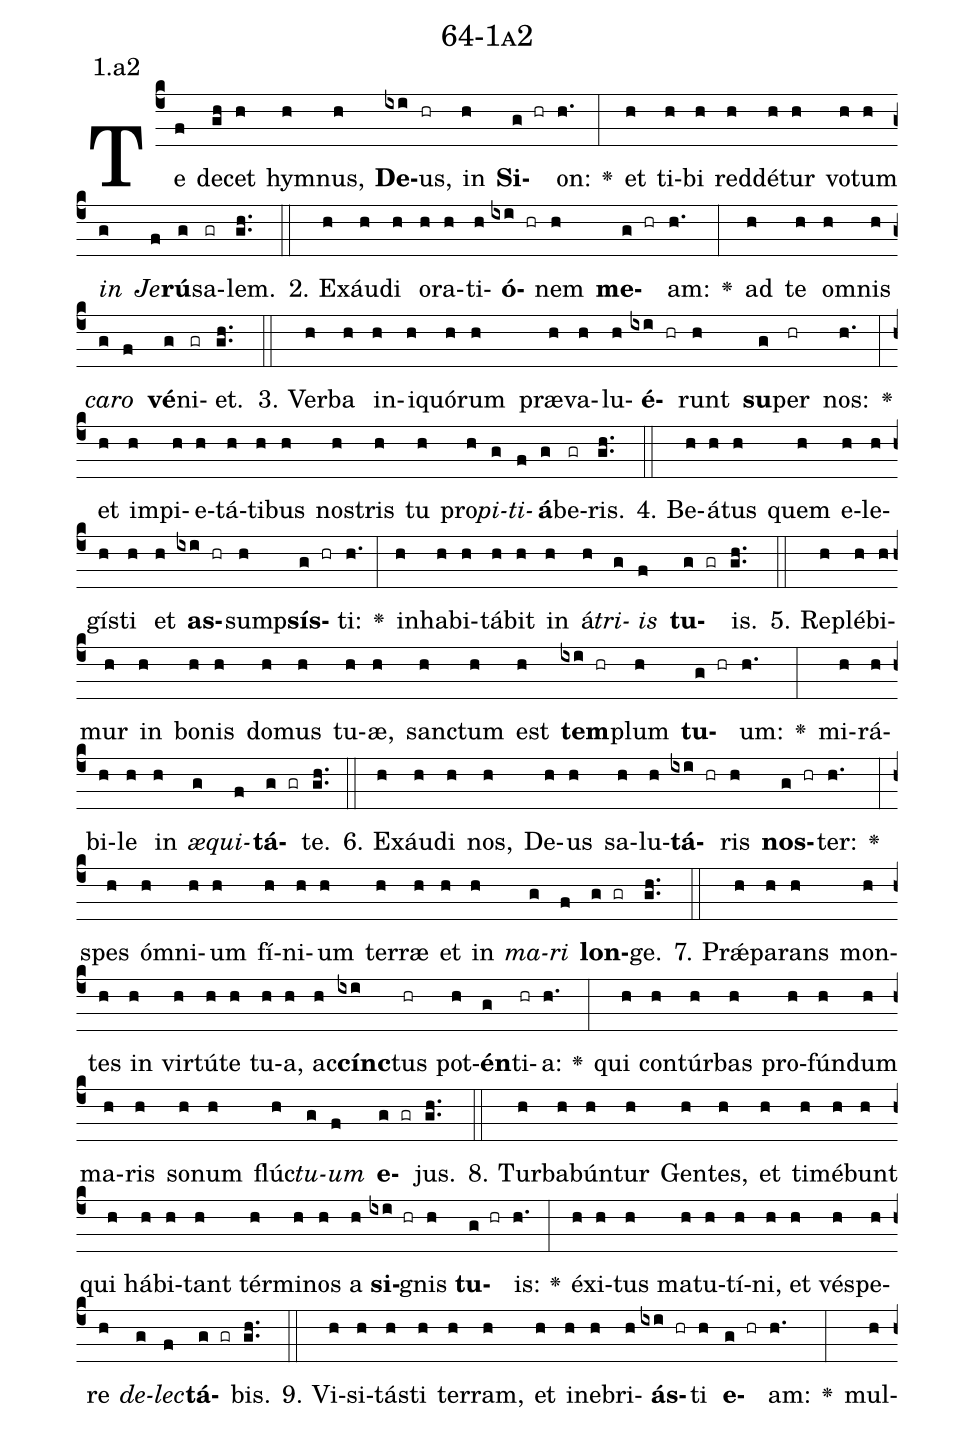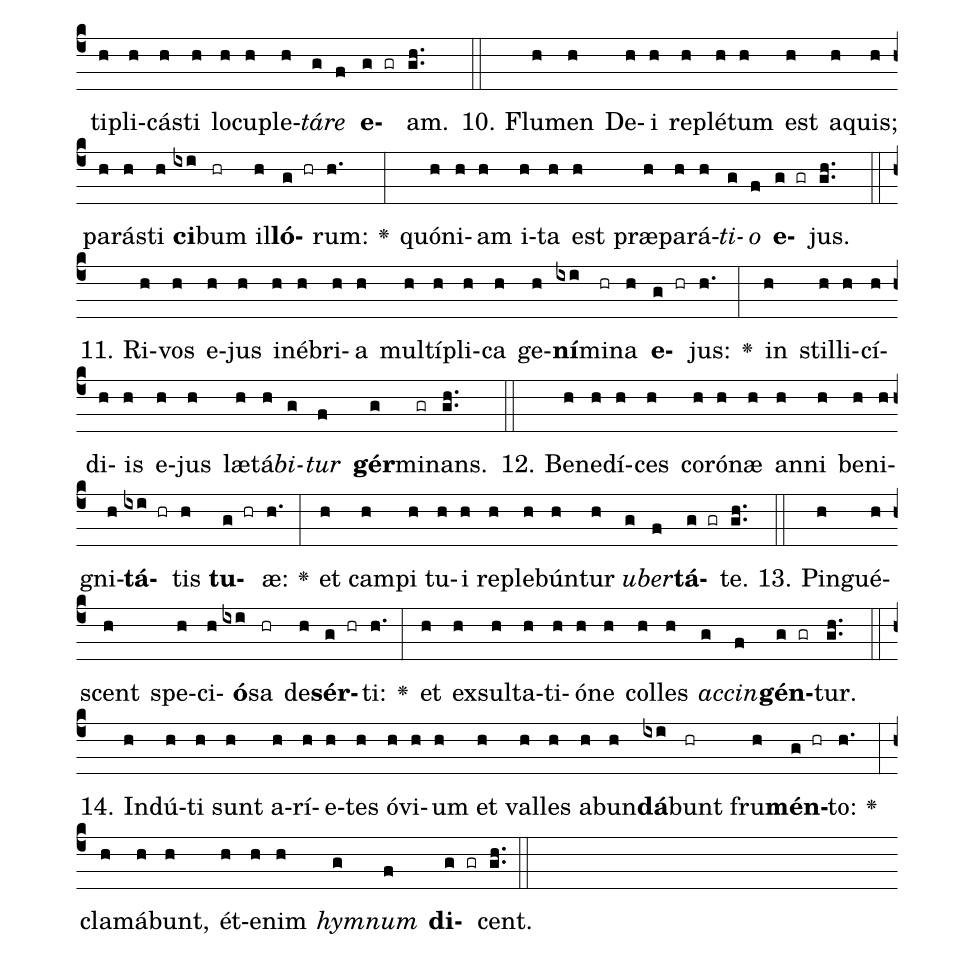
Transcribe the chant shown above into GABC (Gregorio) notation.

name: 64-1a2;
annotation: 1.a2;
%%
(c4)Te(f) de(gh)cet(h) hym(h)nus,(h) <b>De</b>(ixi)us,(hr) in(h) <b>Si</b>(g hr)on:(h.) <v>\greheightstar</v>(:) et(h) ti(h)bi(h) red(h)dé(h)tur(h) vo(h)tum(h) <i>in</i>(g) <i>Je</i>(f)<b>rú</b>(g)sa(gr)lem.(gh..) (::)
2. Ex(h)áu(h)di(h) o(h)ra(h)ti(h)<b>ó</b>(ixi hr)nem(h) <b>me</b>(g hr)am:(h.) <v>\greheightstar</v>(:) ad(h) te(h) om(h)nis(h) <i>ca</i>(g)<i>ro</i>(f) <b>vé</b>(g)ni(gr)et.(gh..) (::)
3. Ver(h)ba(h) in(h)i(h)quó(h)rum(h) præ(h)va(h)lu(h)<b>é</b>(ixi hr)runt(h) <b>su</b>(g)per(hr) nos:(h.) <v>\greheightstar</v>(:) et(h) im(h)pi(h)e(h)tá(h)ti(h)bus(h) nos(h)tris(h) tu(h) pro(h)<i>pi</i>(g)<i>ti</i>(f)<b>á</b>(g)be(gr)ris.(gh..) (::)
4. Be(h)á(h)tus(h) quem(h) e(h)le(h)gís(h)ti(h) et(h) <b>as</b>(ixi hr)sump(h)<b>sís</b>(g hr)ti:(h.) <v>\greheightstar</v>(:) in(h)ha(h)bi(h)tá(h)bit(h) in(h) á(h)<i>tri</i>(g)<i>is</i>(f) <b>tu</b>(g gr)is.(gh..) (::)
5. Re(h)plé(h)bi(h)mur(h) in(h) bo(h)nis(h) do(h)mus(h) tu(h)æ,(h) sanc(h)tum(h) est(h) <b>tem</b>(ixi hr)plum(h) <b>tu</b>(g hr)um:(h.) <v>\greheightstar</v>(:) mi(h)rá(h)bi(h)le(h) in(h) <i>æ</i>(g)<i>qui</i>(f)<b>tá</b>(g gr)te.(gh..) (::)
6. Ex(h)áu(h)di(h) nos,(h) De(h)us(h) sa(h)lu(h)<b>tá</b>(ixi hr)ris(h) <b>nos</b>(g hr)ter:(h.) <v>\greheightstar</v>(:) spes(h) óm(h)ni(h)um(h) fí(h)ni(h)um(h) ter(h)ræ(h) et(h) in(h) <i>ma</i>(g)<i>ri</i>(f) <b>lon</b>(g gr)ge.(gh..) (::)
7. Prǽ(h)pa(h)rans(h) mon(h)tes(h) in(h) vir(h)tú(h)te(h) tu(h)a,(h) ac(h)<b>cínc</b>(ixi)tus(hr) pot(h)<b>én</b>(g)ti(hr)a:(h.) <v>\greheightstar</v>(:) qui(h) con(h)túr(h)bas(h) pro(h)fún(h)dum(h) ma(h)ris(h) so(h)num(h) flúc(h)<i>tu</i>(g)<i>um</i>(f) <b>e</b>(g gr)jus.(gh..) (::)
8. Tur(h)ba(h)bún(h)tur(h) Gen(h)tes,(h) et(h) ti(h)mé(h)bunt(h) qui(h) há(h)bi(h)tant(h) tér(h)mi(h)nos(h) a(h) <b>si</b>(ixi hr)gnis(h) <b>tu</b>(g hr)is:(h.) <v>\greheightstar</v>(:) éx(h)i(h)tus(h) ma(h)tu(h)tí(h)ni,(h) et(h) vés(h)pe(h)re(h) <i>de</i>(g)<i>lec</i>(f)<b>tá</b>(g gr)bis.(gh..) (::)
9. Vi(h)si(h)tás(h)ti(h) ter(h)ram,(h) et(h) in(h)e(h)bri(h)<b>ás</b>(ixi hr)ti(h) <b>e</b>(g hr)am:(h.) <v>\greheightstar</v>(:) mul(h)ti(h)pli(h)cás(h)ti(h) lo(h)cu(h)ple(h)<i>tá</i>(g)<i>re</i>(f) <b>e</b>(g gr)am.(gh..) (::)
10. Flu(h)men(h) De(h)i(h) re(h)plé(h)tum(h) est(h) a(h)quis;(h) pa(h)rás(h)ti(h) <b>ci</b>(ixi)bum(hr) il(h)<b>ló</b>(g hr)rum:(h.) <v>\greheightstar</v>(:) quón(h)i(h)am(h) i(h)ta(h) est(h) præ(h)pa(h)rá(h)<i>ti</i>(g)<i>o</i>(f) <b>e</b>(g gr)jus.(gh..) (::)
11. Ri(h)vos(h) e(h)jus(h) in(h)é(h)bri(h)a(h) mul(h)tí(h)pli(h)ca(h) ge(h)<b>ní</b>(ixi)mi(hr)na(h) <b>e</b>(g hr)jus:(h.) <v>\greheightstar</v>(:) in(h) stil(h)li(h)cí(h)di(h)is(h) e(h)jus(h) læ(h)tá(h)<i>bi</i>(g)<i>tur</i>(f) <b>gér</b>(g)mi(gr)nans.(gh..) (::)
12. Be(h)ne(h)dí(h)ces(h) co(h)ró(h)næ(h) an(h)ni(h) be(h)ni(h)gni(h)<b>tá</b>(ixi hr)tis(h) <b>tu</b>(g hr)æ:(h.) <v>\greheightstar</v>(:) et(h) cam(h)pi(h) tu(h)i(h) re(h)ple(h)bún(h)tur(h) <i>u</i>(g)<i>ber</i>(f)<b>tá</b>(g gr)te.(gh..) (::)
13. Pin(h)gué(h)scent(h) spe(h)ci(h)<b>ó</b>(ixi)sa(hr) de(h)<b>sér</b>(g hr)ti:(h.) <v>\greheightstar</v>(:) et(h) ex(h)sul(h)ta(h)ti(h)ó(h)ne(h) col(h)les(h) <i>ac</i>(g)<i>cin</i>(f)<b>gén</b>(g gr)tur.(gh..) (::)
14. Ind(h)ú(h)ti(h) sunt(h) a(h)rí(h)e(h)tes(h) ó(h)vi(h)um(h) et(h) val(h)les(h) ab(h)un(h)<b>dá</b>(ixi)bunt(hr) fru(h)<b>mén</b>(g hr)to:(h.) <v>\greheightstar</v>(:) cla(h)má(h)bunt,(h) ét(h)e(h)nim(h) <i>hym</i>(g)<i>num</i>(f) <b>di</b>(g gr)cent.(gh..) (::)
